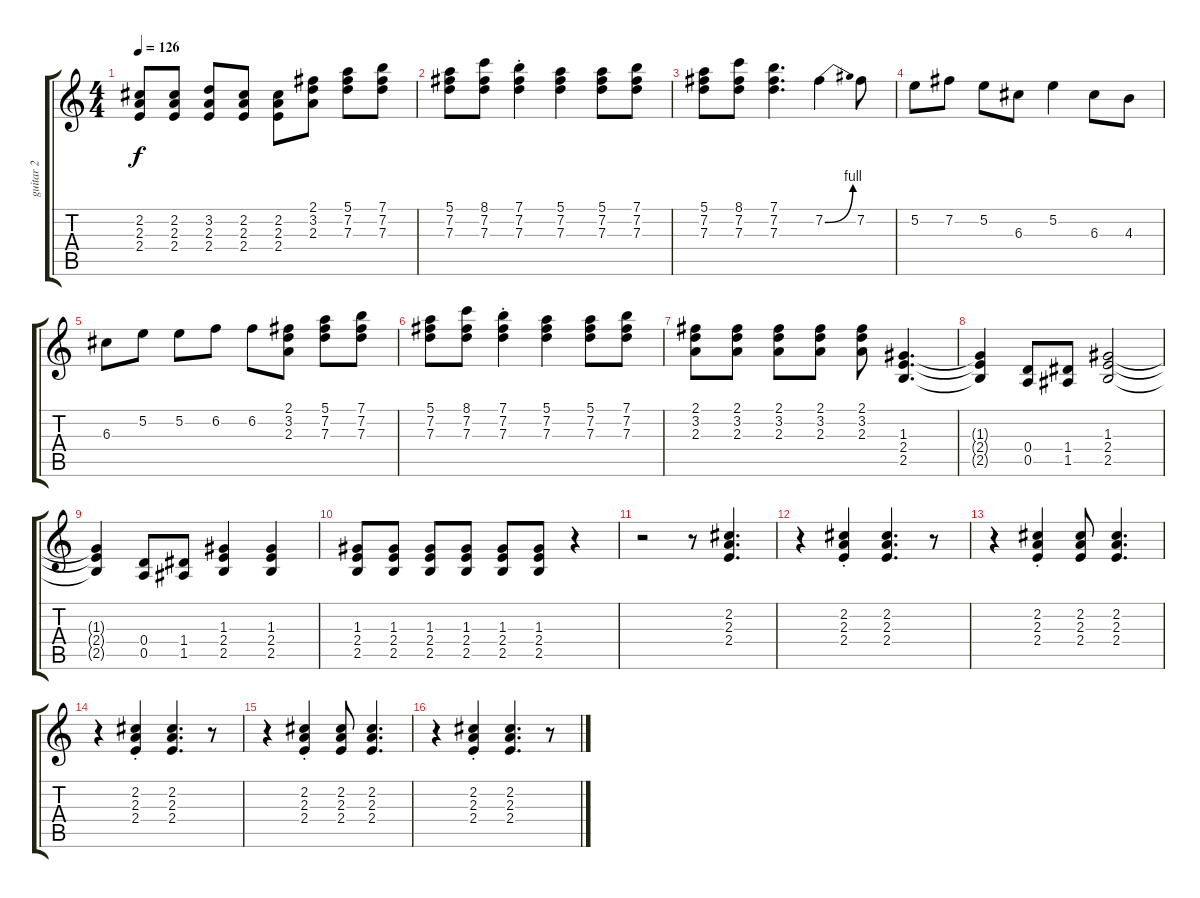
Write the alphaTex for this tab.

\track ("guitar 2" "guitar 2") {instrument overdrivenguitar}
\staff {score tabs}
\tuning (E4 B3 G3 D3 A2 E2) {hide}
\ts (4 4)
\tempo 126
\clef g2
\ks c
(2.2 2.3 2.4).8{dy f} (2.2 2.3 2.4).8 (3.2 2.3 2.4).8 (2.2 2.3 2.4).8 (2.2 2.3 2.4).8 (2.1 3.2 2.3).8 (5.1 7.2 7.3).8 (7.1 7.2 7.3).8 |
(5.1 7.2 7.3).8 (8.1 7.2 7.3).8 (7.1{st} 7.2{st} 7.3{st}).4 (5.1 7.2 7.3).4 (5.1 7.2 7.3).8 (7.1 7.2 7.3).8 |
(5.1 7.2 7.3).8 (8.1 7.2 7.3).8 (7.1 7.2 7.3).4{d} 7.2{be (bend 0 0 60 4)}.4 7.2.8 |
5.2.8 7.2.8 5.2.8 6.3.8 5.2.4 6.3.8 4.3.8 |
6.3.8 5.2.8 5.2.8 6.2.8 6.2.8 (2.1 3.2 2.3).8 (5.1 7.2 7.3).8 (7.1 7.2 7.3).8 |
(5.1 7.2 7.3).8 (8.1 7.2 7.3).8 (7.1{st} 7.2{st} 7.3{st}).4 (5.1 7.2 7.3).4 (5.1 7.2 7.3).8 (7.1 7.2 7.3).8 |
(2.1 3.2 2.3).8 (2.1 3.2 2.3).8 (2.1 3.2 2.3).8 (2.1 3.2 2.3).8 (2.1 3.2 2.3).8 (1.3 2.4 2.5).4{d} |
(1.3{t} 2.4{t} 2.5{t}).4 (0.4 0.5).8 (1.4 1.5).8 (1.3 2.4 2.5).2 |
(1.3{t} 2.4{t} 2.5{t}).4 (0.4 0.5).8 (1.4 1.5).8 (1.3 2.4 2.5).4 (1.3 2.4 2.5).4 |
(1.3 2.4 2.5).8 (1.3 2.4 2.5).8 (1.3 2.4 2.5).8 (1.3 2.4 2.5).8 (1.3 2.4 2.5).8 (1.3 2.4 2.5).8 r.4 |
r.2 r.8 (2.2 2.3 2.4).4{d} |
r.4 (2.2{st} 2.3{st} 2.4{st}).4 (2.2 2.3 2.4).4{d} r.8 |
r.4 (2.2{st} 2.3{st} 2.4{st}).4 (2.2 2.3 2.4).8 (2.2 2.3 2.4).4{d} |
r.4 (2.2{st} 2.3{st} 2.4{st}).4 (2.2 2.3 2.4).4{d} r.8 |
r.4 (2.2{st} 2.3{st} 2.4{st}).4 (2.2 2.3 2.4).8 (2.2 2.3 2.4).4{d} |
r.4 (2.2{st} 2.3{st} 2.4{st}).4 (2.2 2.3 2.4).4{d} r.8
